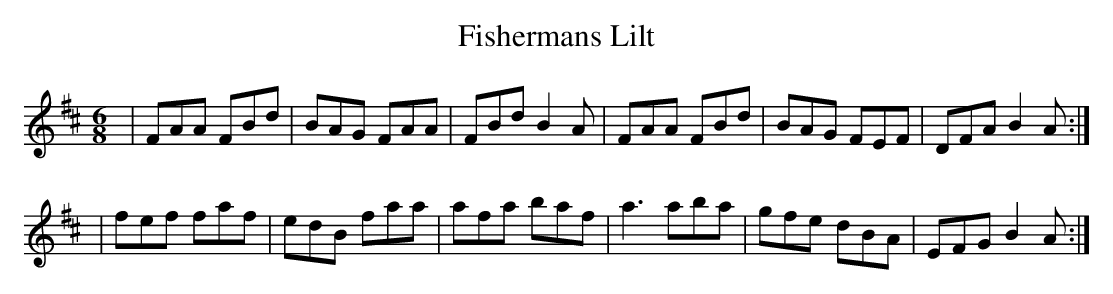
X:1
T:Fishermans Lilt
M:6/8
L:1/8
K:D
|FAA FBd|BAG FAA|FBd B2A|FAA FBd|BAG FEF|DFA B2A:|!
|fef faf|edB faa|afa baf|a3  aba|gfe dBA|EFG B2A:|!
